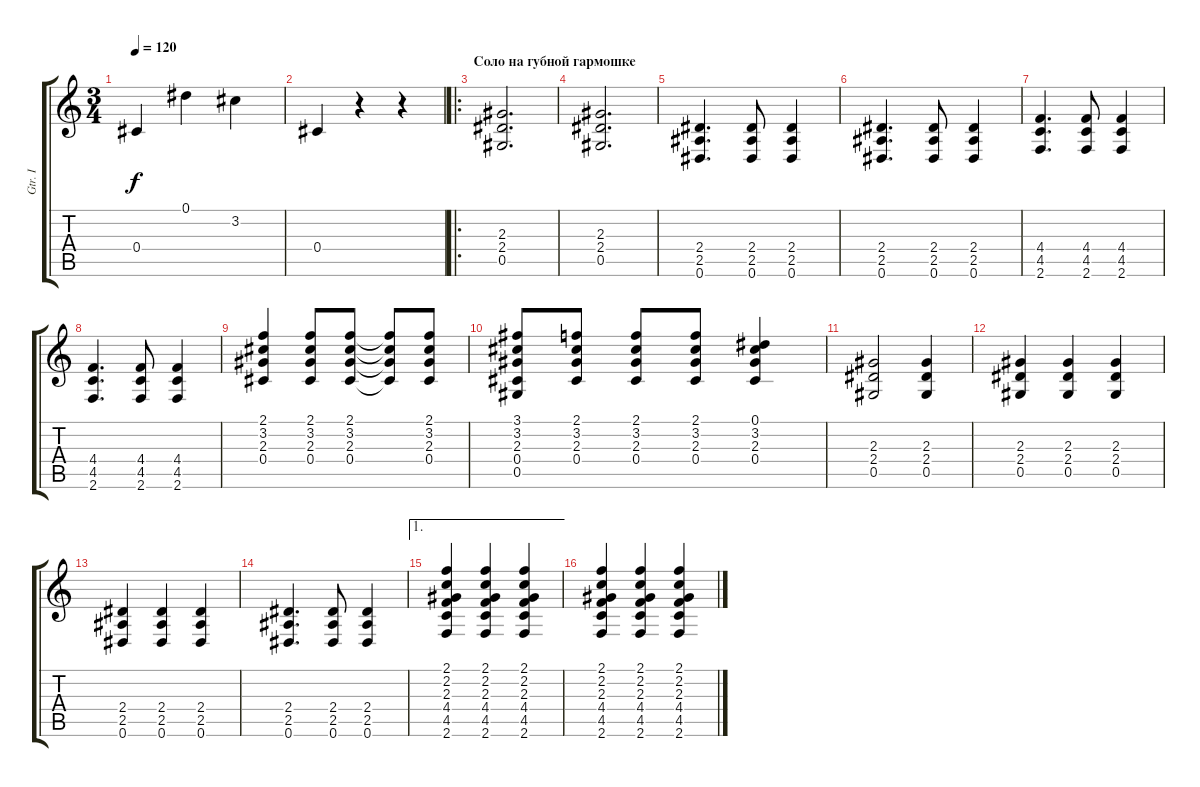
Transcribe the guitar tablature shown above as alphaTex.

\track ("Gtr. I" "Gtr. I") {instrument acousticguitarsteel}
\staff {score tabs}
\tuning (Eb4 Bb3 Gb3 Db3 Ab2 Eb2) {hide}
\ts (3 4)
\tempo 120
\clef g2
\ks c
0.4.4{dy f} 0.1.4 3.2.4 |
0.4.4 r.4 r.4 |
\ro
\section ("" "Соло на губной гармошке")
(2.3 2.4 0.5).2{d} |
(2.3 2.4 0.5).2{d} |
(2.4 2.5 0.6).4{d} (2.4 2.5 0.6).8 (2.4 2.5 0.6).4 |
(2.4 2.5 0.6).4{d} (2.4 2.5 0.6).8 (2.4 2.5 0.6).4 |
(4.4 4.5 2.6).4{d} (4.4 4.5 2.6).8 (4.4 4.5 2.6).4 |
(4.4 4.5 2.6).4{d} (4.4 4.5 2.6).8 (4.4 4.5 2.6).4 |
(2.1 3.2 2.3 0.4).4 (2.1 3.2 2.3 0.4).8 (2.1 3.2 2.3 0.4).8 (2.1{t} 3.2{t} 2.3{t} 0.4{t}).8 (2.1 3.2 2.3 0.4).8 |
(3.1 3.2 2.3 0.4 0.5).8 (2.1 3.2 2.3 0.4).8 (2.1 3.2 2.3 0.4).8 (2.1 3.2 2.3 0.4).8 (0.1 3.2 2.3 0.4).4 |
(2.3 2.4 0.5).2 (2.3 2.4 0.5).4 |
(2.3 2.4 0.5).4 (2.3 2.4 0.5).4 (2.3 2.4 0.5).4 |
(2.4 2.5 0.6).4 (2.4 2.5 0.6).4 (2.4 2.5 0.6).4 |
(2.4 2.5 0.6).4{d} (2.4 2.5 0.6).8 (2.4 2.5 0.6).4 |
\ae 1
(2.1 2.2 2.3 4.4 4.5 2.6).4 (2.1 2.2 2.3 4.4 4.5 2.6).4 (2.1 2.2 2.3 4.4 4.5 2.6).4 |
(2.1 2.2 2.3 4.4 4.5 2.6).4 (2.1 2.2 2.3 4.4 4.5 2.6).4 (2.1 2.2 2.3 4.4 4.5 2.6).4
